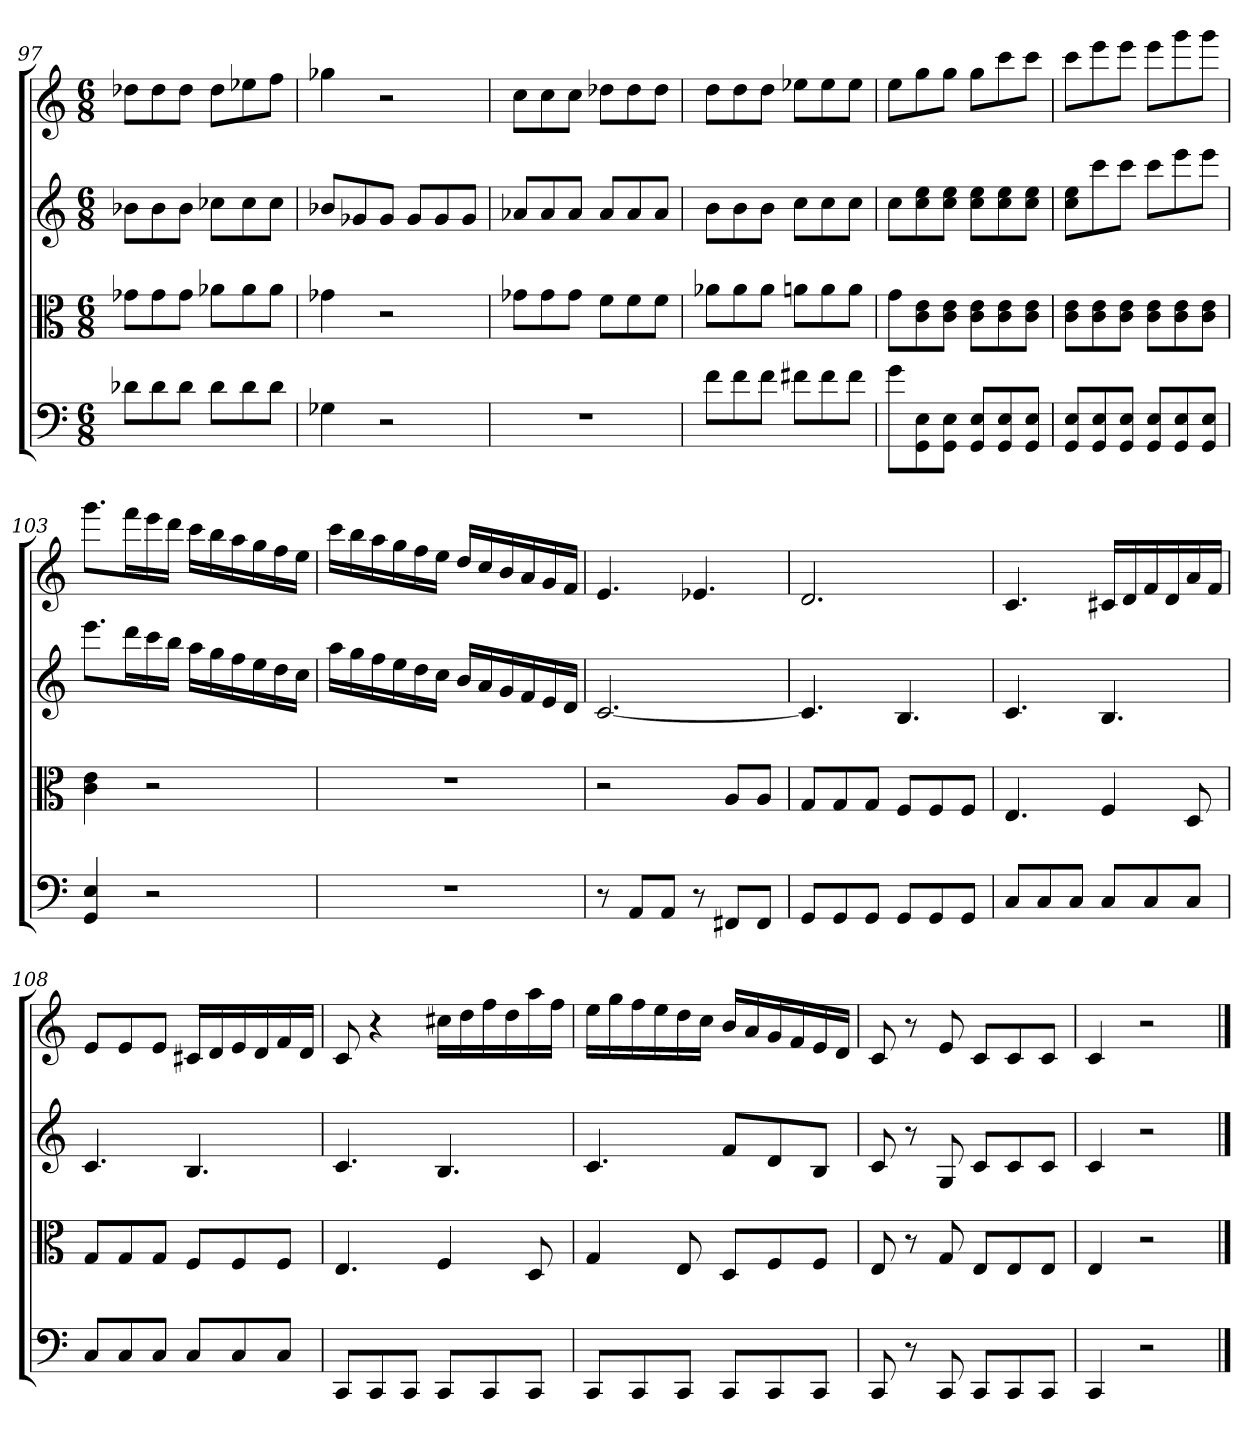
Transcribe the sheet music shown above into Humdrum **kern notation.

**kern	**kern	**kern	**kern
*part4	*part3	*part2	*part1
*staff4	*staff3	*staff2	*staff1
*clefF4	*clefC3	*	*
*k[]	*k[]	*k[]	*k[]
*C:	*C:	*C:	*C:
*M6/8	*M6/8	*M6/8	*M6/8
=97	=97	=97	=97
8d-X\L	8g-X\L	8b-XL	8dd-XL
8d-\	8g-\	8b-	8dd-
8d-\J	8g-\J	8b-J	8dd-J
8d-\L	8a-X\L	8cc-XL	8dd-L
8d-\	8a-\	8cc-	8ee-X
8d-\J	8a-\J	8cc-J	8ffJ
=98	=98	=98	=98
4G-X	4g-X	8b-XL	4gg-X
.	.	8g-X	.
2r	2r	8g-J	2r
.	.	8g-L	.
.	.	8g-	.
.	.	8g-J	.
=99	=99	=99	=99
2.r	8g-X\L	8a-XL	8ccL
.	8g-\	8a-	8cc
.	8g-\J	8a-J	8ccJ
.	8f\L	8a-L	8dd-XL
.	8f\	8a-	8dd-
.	8f\J	8a-J	8dd-J
=100	=100	=100	=100
8f\L	8a-X\L	8bL	8ddL
8f\	8a-\	8b	8dd
8f\J	8a-\J	8bJ	8ddJ
8f#X\L	8an\L	8ccL	8ee-XL
8f#\	8a\	8cc	8ee-
8f#\J	8a\J	8ccJ	8ee-J
=101	=101	=101	=101
8g\L	8g\L	8ccL	8eeL
8GG\ 8E\	8c\ 8e\	8cc 8ee	8gg
8GG\ 8E\J	8c\ 8e\J	8cc 8eeJ	8ggJ
8GG/ 8E/L	8c\ 8e\L	8cc 8eeL	8ggL
8GG/ 8E/	8c\ 8e\	8cc 8ee	8ccc
8GG/ 8E/J	8c\ 8e\J	8cc 8eeJ	8cccJ
=102	=102	=102	=102
8GG/ 8E/L	8c\ 8e\L	8cc 8eeL	8cccL
8GG/ 8E/	8c\ 8e\	8ccc	8eee
8GG/ 8E/J	8c\ 8e\J	8cccJ	8eeeJ
8GG/ 8E/L	8c\ 8e\L	8cccL	8eeeL
8GG/ 8E/	8c\ 8e\	8eee	8ggg
8GG/ 8E/J	8c\ 8e\J	8eeeJ	8gggJ
=103	=103	=103	=103
4GG 4E	4c 4e	8.eeeL	8.gggL
.	.	16dddL	16fffL
2r	2r	16ccc	16eee
.	.	16bbJJ	16dddJJ
.	.	16aaLL	16cccLL
.	.	16gg	16bb
.	.	16ff	16aa
.	.	16ee	16gg
.	.	16dd	16ff
.	.	16ccJJ	16eeJJ
=104	=104	=104	=104
2.r	2.r	16aaLL	16cccLL
.	.	16gg	16bb
.	.	16ff	16aa
.	.	16ee	16gg
.	.	16dd	16ff
.	.	16ccJJ	16eeJJ
.	.	16bLL	16ddLL
.	.	16a	16cc
.	.	16g	16b
.	.	16f	16a
.	.	16e	16g
.	.	16dJJ	16fJJ
=105	=105	=105	=105
8r	2r	[2.c	4.e
8AA/L	.	.	.
8AA/J	.	.	.
8r	.	.	4.e-X
8FF#X/L	8A/L	.	.
8FF#/J	8A/J	.	.
=106	=106	=106	=106
8GG/L	8G/L	4.c]	2.d
8GG/	8G/	.	.
8GG/J	8G/J	.	.
8GG/L	8F/L	4.B	.
8GG/	8F/	.	.
8GG/J	8F/J	.	.
=107	=107	=107	=107
8C/L	4.E	4.c	4.c
8C/	.	.	.
8C/J	.	.	.
8C/L	4F	4.B	16c#XLL
.	.	.	16d
8C/	.	.	16f
.	.	.	16d
8C/J	8D	.	16a
.	.	.	16fJJ
=108	=108	=108	=108
8C/L	8G/L	4.c	8eL
8C/	8G/	.	8e
8C/J	8G/J	.	8eJ
8C/L	8F/L	4.B	16c#XLL
.	.	.	16d
8C/	8F/	.	16e
.	.	.	16d
8C/J	8F/J	.	16f
.	.	.	16dJJ
=109	=109	=109	=109
8CC/L	4.E	4.c	8c
8CC/	.	.	4r
8CC/J	.	.	.
8CC/L	4F	4.B	16cc#XLL
.	.	.	16dd
8CC/	.	.	16ff
.	.	.	16dd
8CC/J	8D	.	16aa
.	.	.	16ffJJ
=110	=110	=110	=110
8CC/L	4G	4.c	16eeLL
.	.	.	16gg
8CC/	.	.	16ff
.	.	.	16ee
8CC/J	8E	.	16dd
.	.	.	16ccJJ
8CC/L	8D/L	8fL	16bLL
.	.	.	16a
8CC/	8F/	8d	16g
.	.	.	16f
8CC/J	8F/J	8BJ	16e
.	.	.	16dJJ
=111	=111	=111	=111
8CC	8E	8c	8c
8r	8r	8r	8r
8CC	8G	8G	8e
8CC/L	8E/L	8cL	8cL
8CC/	8E/	8c	8c
8CC/J	8E/J	8cJ	8cJ
=112	=112	=112	=112
4CC	4E	4c	4c
2r	2r	2r	2r
==	==	==	==
*-	*-	*-	*-
